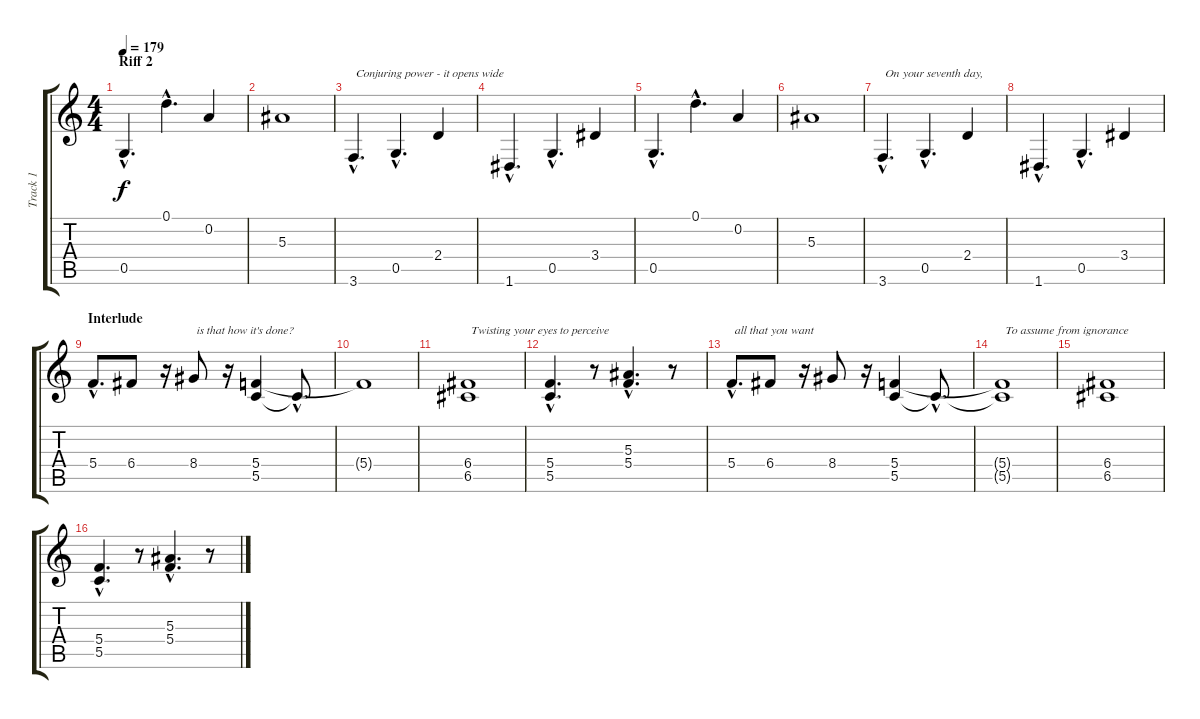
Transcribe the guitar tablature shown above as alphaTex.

\track ("Track 1" "Track 1") {instrument distortionguitar}
\staff {score tabs}
\tuning (D4 A3 F3 C3 G2 D2) {hide}
\ts (4 4)
\section ("" "Riff 2")
\tempo 179
\clef g2
\ks c
0.5{hac}.4{d dy f} 0.1{hac}.4{d} 0.2.4 |
5.3.1 |
3.6{hac}.4{d txt " Conjuring power - it opens wide"} 0.5{hac}.4{d} 2.4.4 |
1.6{hac}.4{d} 0.5{hac}.4{d} 3.4.4 |
0.5{hac}.4{d} 0.1{hac}.4{d} 0.2.4 |
5.3.1 |
3.6{hac}.4{d txt " On your seventh day,"} 0.5{hac}.4{d} 2.4.4 |
1.6{hac}.4{d} 0.5{hac}.4{d} 3.4.4 |
\section ("" "Interlude")
5.4{hac}.8{d} 6.4.8 r.16 8.4.8{txt " is that how it's done?"} r.16 (5.4 5.5).4 5.5{hac t}.8{d} |
5.4{t}.1 |
(6.4 6.5).1{txt " Twisting your eyes to perceive"} |
(5.4{hac} 5.5{hac}).4{d} r.8 (5.3{hac} 5.4{hac}).4{d} r.8 |
5.4{hac}.8{d txt " all that you want"} 6.4.8 r.16 8.4.8 r.16 (5.4 5.5).4 5.5{hac t}.8{d} |
(5.4{t} 5.5{t}).1{txt " To assume from ignorance"} |
(6.4 6.5).1 |
(5.4{hac} 5.5{hac}).4{d} r.8 (5.3{hac} 5.4{hac}).4{d} r.8
